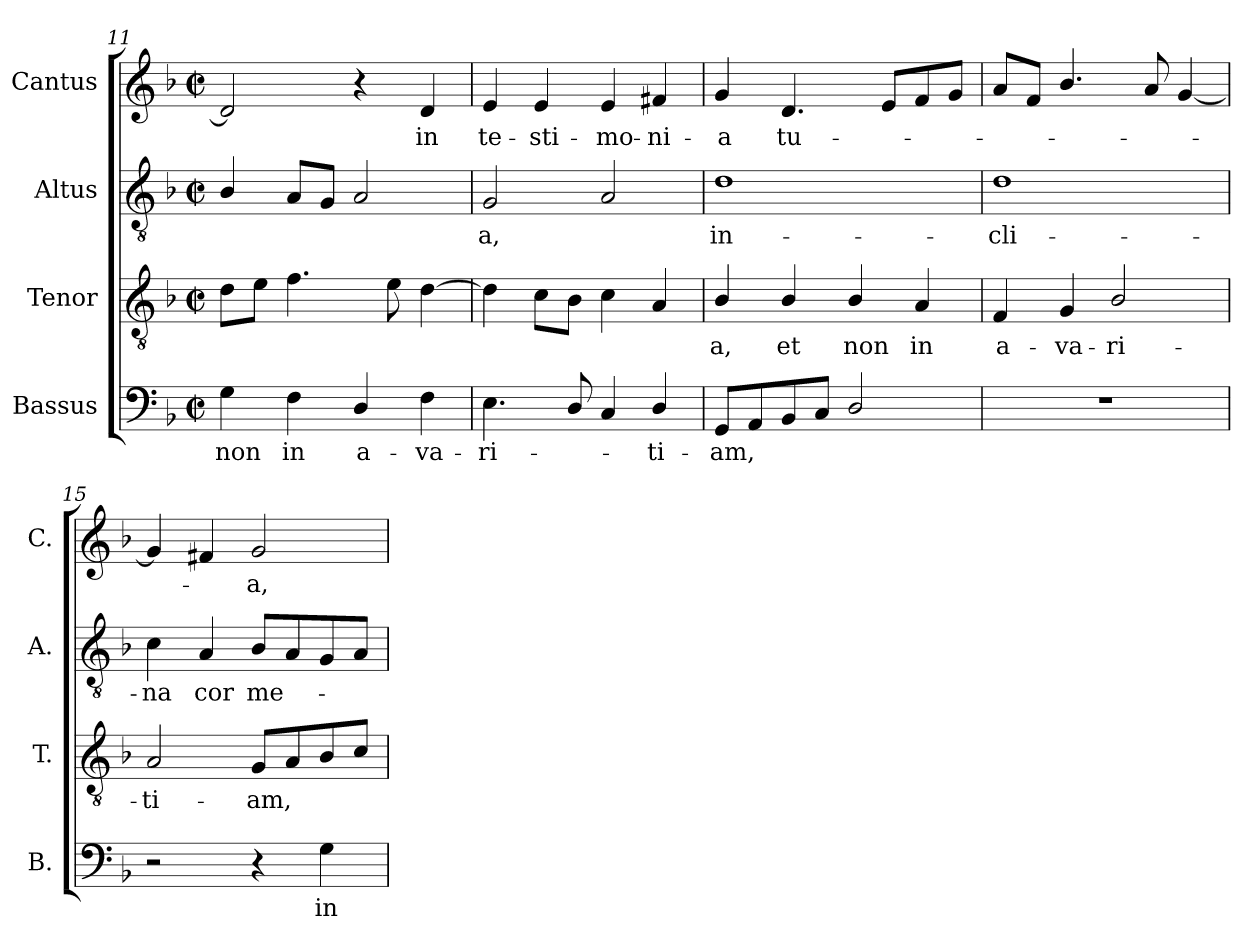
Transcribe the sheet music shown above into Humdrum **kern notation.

**kern	**text	**kern	**text	**kern	**text	**kern	**text
*part4	*part4	*part3	*part3	*part2	*part2	*part1	*part1
*staff4	*staff4	*staff3	*staff3	*staff2	*staff2	*staff1	*staff1
*I"Bassus	*	*I"Tenor	*	*I"Altus	*	*I"Cantus	*
*I'B.	*	*I'T.	*	*I'A.	*	*I'C.	*
*clefF4	*	*clefGv2	*	*clefGv2	*	*clefG2	*
*	*	*ITrd7c12	*	*ITrd7c12	*	*	*
*k[b-]	*	*k[b-]	*	*k[b-]	*	*k[b-]	*
*F:	*	*F:	*	*F:	*	*F:	*
*M2/2	*	*M2/2	*	*M2/2	*	*M2/2	*
*met(c|)	*	*met(c|)	*	*met(c|)	*	*met(c|)	*
=11	=11	=11	=11	=11	=11	=11	=11
!	!LO:LY:b:color=#000000	!	!	!	!	!	!
4Gi\	non	8Di\L	.	4BB-i/	.	2di/]	.
.	.	8Ei\J	.	.	.	.	.
!	!LO:LY:b:color=#000000	!	!	!	!	!	!
4Fi\	in	4.Fi\	.	8AAi/L	.	.	.
.	.	.	.	8GGi/J	.	.	.
!	!LO:LY:b:color=#000000	!	!	!	!	!	!
4Di/	a-	.	.	2AAi/	.	4r	.
.	.	8Ei\	.	.	.	.	.
!	!LO:LY:b:color=#000000	!	!	!	!	!	!
!	!	!	!	!	!	!	!LO:LY:b:color=#000000
4Fi\	-va-	[4Di\	.	.	.	4di/	in
=12	=12	=12	=12	=12	=12	=12	=12
!	!LO:LY:b:color=#000000	!	!	!	!	!	!
!	!	!	!	!	!LO:LY:b:color=#000000	!	!
!	!	!	!	!	!	!	!LO:LY:b:color=#000000
4.Ei\	-ri-	4Di\]	.	2GGi/	-a,	4ei/	te-
!	!	!	!	!	!	!	!LO:LY:b:color=#000000
.	.	8Ci\L	.	.	.	4ei/	-sti-
8Di/	.	8BB-i\J	.	.	.	.	.
!	!	!	!	!	!	!	!LO:LY:b:color=#000000
4Ci/	.	4Ci\	.	2AAi/	.	4ei/	-mo-
!	!LO:LY:b:color=#000000	!	!	!	!	!	!
!	!	!	!	!	!	!	!LO:LY:b:color=#000000
4Di/	-ti-	4AAi/	.	.	.	4f#Xi/	-ni-
=13	=13	=13	=13	=13	=13	=13	=13
!	!LO:LY:b:color=#000000	!	!	!	!	!	!
!	!	!	!LO:LY:b:color=#000000	!	!	!	!
!	!	!	!	!	!LO:LY:b:color=#000000	!	!
!	!	!	!	!	!	!	!LO:LY:b:color=#000000
8GGi/L	-am,	4BB-i/	-a,	1Di	in-	4gi/	-a
8AAi/	.	.	.	.	.	.	.
!	!	!	!LO:LY:b:color=#000000	!	!	!	!
!	!	!	!	!	!	!	!LO:LY:b:color=#000000
8BB-i/	.	4BB-i/	et	.	.	4.di/	tu-
8Ci/J	.	.	.	.	.	.	.
!	!	!	!LO:LY:b:color=#000000	!	!	!	!
2Di/	.	4BB-i/	non	.	.	.	.
.	.	.	.	.	.	8ei/L	.
!	!	!	!LO:LY:b:color=#000000	!	!	!	!
.	.	4AAi/	in	.	.	8fi/	.
.	.	.	.	.	.	8gi/J	.
!!LO:LB:g=z
=14	=14	=14	=14	=14	=14	=14	=14
!	!	!	!LO:LY:b:color=#000000	!	!	!	!
!	!	!	!	!	!LO:LY:b:color=#000000	!	!
1r	.	4FFi/	a-	1Di	-cli-	8ai/L	.
.	.	.	.	.	.	8fi/J	.
!	!	!	!LO:LY:b:color=#000000	!	!	!	!
.	.	4GGi/	-va-	.	.	4.b-i/	.
!	!	!	!LO:LY:b:color=#000000	!	!	!	!
.	.	2BB-i/	-ri-	.	.	.	.
.	.	.	.	.	.	8ai/	.
.	.	.	.	.	.	[4gi/	.
=15	=15	=15	=15	=15	=15	=15	=15
!	!	!	!LO:LY:b:color=#000000	!	!	!	!
!	!	!	!	!	!LO:LY:b:color=#000000	!	!
2r	.	2AAi/	-ti-	4Ci\	-na	4gi/]	.
!	!	!	!	!	!LO:LY:b:color=#000000	!	!
.	.	.	.	4AAi/	cor	4f#Xi/	.
!	!	!	!LO:LY:b:color=#000000	!	!	!	!
!	!	!	!	!	!LO:LY:b:color=#000000	!	!
!	!	!	!	!	!	!	!LO:LY:b:color=#000000
4r	.	8GGi/L	-am,	8BB-i/L	me-	2gi/	-a,
.	.	8AAi/	.	8AAi/	.	.	.
!	!LO:LY:b:color=#000000	!	!	!	!	!	!
4Gi\	in-	8BB-i/	.	8GGi/	.	.	.
.	.	8Ci/J	.	8AAi/J	.	.	.
=	=	=	=	=	=	=	=
*-	*-	*-	*-	*-	*-	*-	*-
